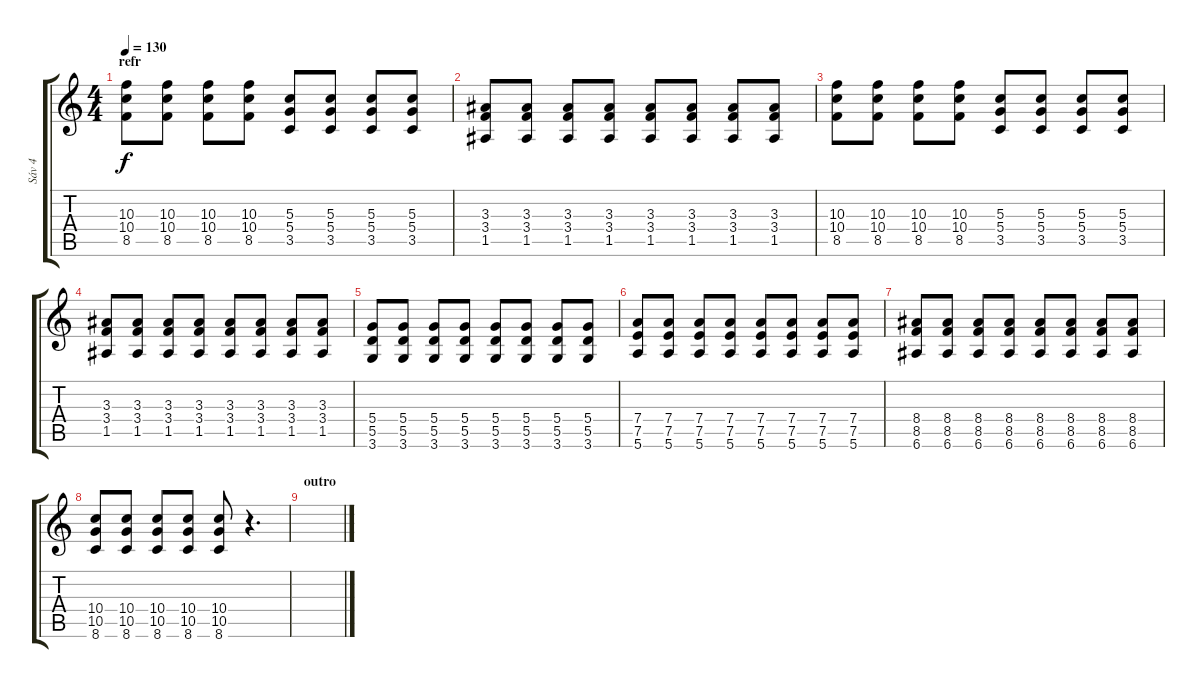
\track ("Sáv 4" "Sáv 4") {instrument distortionguitar}
\staff {score tabs}
\tuning (E4 B3 G3 D3 A2 E2) {hide}
\ts (4 4)
\section ("" "refr")
\tempo 130
\clef g2
\ks c
(10.3 10.4 8.5).8{dy f} (10.3 10.4 8.5).8 (10.3 10.4 8.5).8 (10.3 10.4 8.5).8 (5.3 5.4 3.5).8 (5.3 5.4 3.5).8 (5.3 5.4 3.5).8 (5.3 5.4 3.5).8 |
(3.3 3.4 1.5).8 (3.3 3.4 1.5).8 (3.3 3.4 1.5).8 (3.3 3.4 1.5).8 (3.3 3.4 1.5).8 (3.3 3.4 1.5).8 (3.3 3.4 1.5).8 (3.3 3.4 1.5).8 |
(10.3 10.4 8.5).8 (10.3 10.4 8.5).8 (10.3 10.4 8.5).8 (10.3 10.4 8.5).8 (5.3 5.4 3.5).8 (5.3 5.4 3.5).8 (5.3 5.4 3.5).8 (5.3 5.4 3.5).8 |
(3.3 3.4 1.5).8 (3.3 3.4 1.5).8 (3.3 3.4 1.5).8 (3.3 3.4 1.5).8 (3.3 3.4 1.5).8 (3.3 3.4 1.5).8 (3.3 3.4 1.5).8 (3.3 3.4 1.5).8 |
(5.4 5.5 3.6).8 (5.4 5.5 3.6).8 (5.4 5.5 3.6).8 (5.4 5.5 3.6).8 (5.4 5.5 3.6).8 (5.4 5.5 3.6).8 (5.4 5.5 3.6).8 (5.4 5.5 3.6).8 |
(7.4 7.5 5.6).8 (7.4 7.5 5.6).8 (7.4 7.5 5.6).8 (7.4 7.5 5.6).8 (7.4 7.5 5.6).8 (7.4 7.5 5.6).8 (7.4 7.5 5.6).8 (7.4 7.5 5.6).8 |
(8.4 8.5 6.6).8 (8.4 8.5 6.6).8 (8.4 8.5 6.6).8 (8.4 8.5 6.6).8 (8.4 8.5 6.6).8 (8.4 8.5 6.6).8 (8.4 8.5 6.6).8 (8.4 8.5 6.6).8 |
(10.4 10.5 8.6).8 (10.4 10.5 8.6).8 (10.4 10.5 8.6).8 (10.4 10.5 8.6).8 (10.4 10.5 8.6).8 r.4{d} |
\section ("" "outro")
